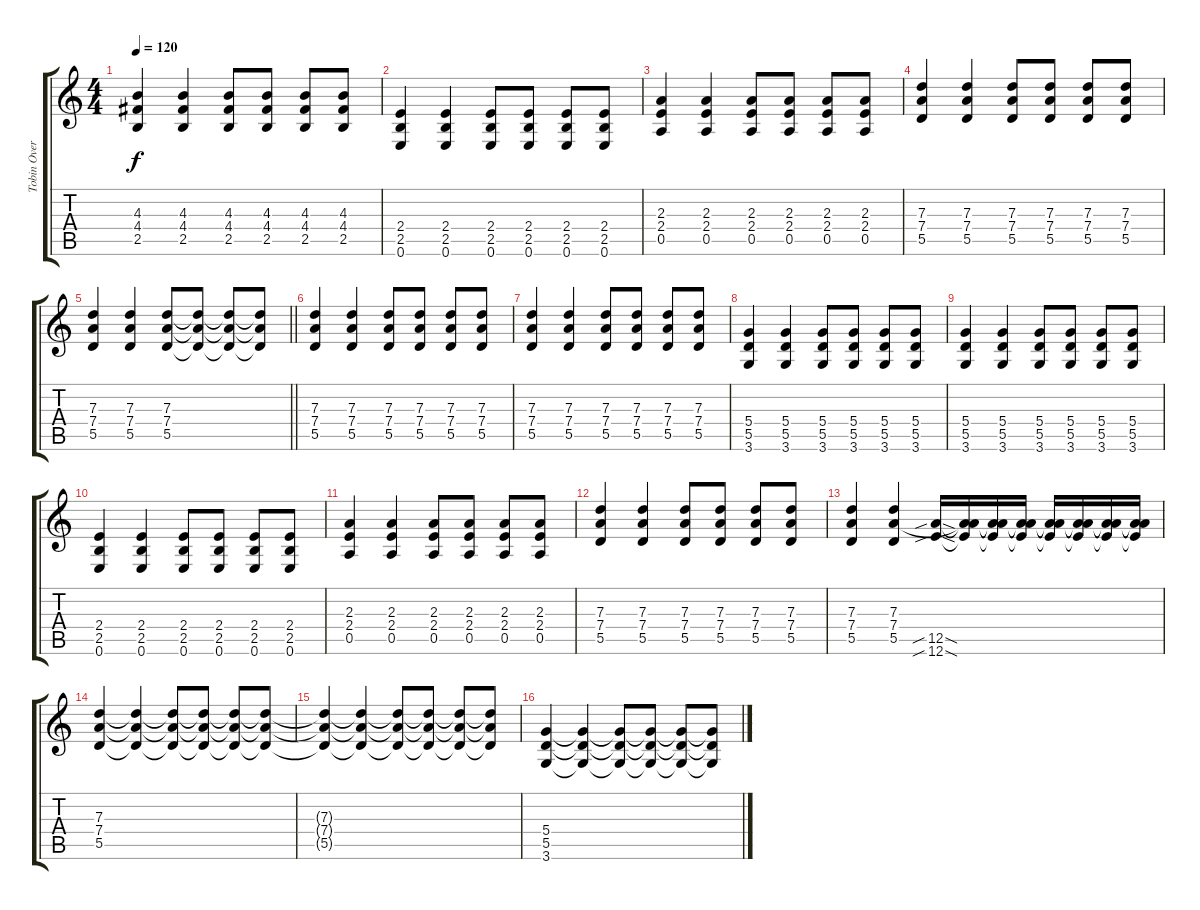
\track ("Tobin Overdub" "Tobin Over") {instrument distortionguitar}
\staff {score tabs}
\tuning (E4 B3 G3 D3 A2 E2) {hide}
\ts (4 4)
\tempo 120
\clef g2
\ks c
(4.3 4.4 2.5).4{dy f} (4.3 4.4 2.5).4 (4.3 4.4 2.5).8 (4.3 4.4 2.5).8 (4.3 4.4 2.5).8 (4.3 4.4 2.5).8 |
(2.4 2.5 0.6).4 (2.4 2.5 0.6).4 (2.4 2.5 0.6).8 (2.4 2.5 0.6).8 (2.4 2.5 0.6).8 (2.4 2.5 0.6).8 |
(2.3 2.4 0.5).4 (2.3 2.4 0.5).4 (2.3 2.4 0.5).8 (2.3 2.4 0.5).8 (2.3 2.4 0.5).8 (2.3 2.4 0.5).8 |
(7.3 7.4 5.5).4 (7.3 7.4 5.5).4 (7.3 7.4 5.5).8 (7.3 7.4 5.5).8 (7.3 7.4 5.5).8 (7.3 7.4 5.5).8 |
\barLineRight lightlight
(7.3 7.4 5.5).4 (7.3 7.4 5.5).4 (7.3 7.4 5.5).8 (7.3{t} 7.4{t} 5.5{t}).8 (7.3{t} 7.4{t} 5.5{t}).8 (7.3{t} 7.4{t} 5.5{t}).8 |
(7.3 7.4 5.5).4{volume 14} (7.3 7.4 5.5).4 (7.3 7.4 5.5).8 (7.3 7.4 5.5).8 (7.3 7.4 5.5).8 (7.3 7.4 5.5).8 |
(7.3 7.4 5.5).4 (7.3 7.4 5.5).4 (7.3 7.4 5.5).8 (7.3 7.4 5.5).8 (7.3 7.4 5.5).8 (7.3 7.4 5.5).8 |
(5.4 5.5 3.6).4 (5.4 5.5 3.6).4 (5.4 5.5 3.6).8 (5.4 5.5 3.6).8 (5.4 5.5 3.6).8 (5.4 5.5 3.6).8 |
(5.4 5.5 3.6).4 (5.4 5.5 3.6).4 (5.4 5.5 3.6).8 (5.4 5.5 3.6).8 (5.4 5.5 3.6).8 (5.4 5.5 3.6).8 |
(2.4 2.5 0.6).4 (2.4 2.5 0.6).4 (2.4 2.5 0.6).8 (2.4 2.5 0.6).8 (2.4 2.5 0.6).8 (2.4 2.5 0.6).8 |
(2.3 2.4 0.5).4 (2.3 2.4 0.5).4 (2.3 2.4 0.5).8 (2.3 2.4 0.5).8 (2.3 2.4 0.5).8 (2.3 2.4 0.5).8 |
(7.3 7.4 5.5).4 (7.3 7.4 5.5).4 (7.3 7.4 5.5).8 (7.3 7.4 5.5).8 (7.3 7.4 5.5).8 (7.3 7.4 5.5).8 |
(7.3 7.4 5.5).4 (7.3 7.4 5.5).4 (12.5{sib sod} 12.6{sib sod}).16 (7.4{t} 12.5{t} 12.6{t}).16 (7.4{t} 12.5{t} 12.6{t}).16 (7.4{t} 12.5{t} 12.6{t}).16 (7.4{t} 12.5{t} 12.6{t}).16 (7.4{t} 12.5{t} 12.6{t}).16 (7.4{t} 12.5{t} 12.6{t}).16 (7.4{t} 12.5{t} 12.6{t}).16 |
(7.3 7.4 5.5).4{volume 14} (7.3{t} 7.4{t} 5.5{t}).4 (7.3{t} 7.4{t} 5.5{t}).8 (7.3{t} 7.4{t} 5.5{t}).8 (7.3{t} 7.4{t} 5.5{t}).8 (7.3{t} 7.4{t} 5.5{t}).8 |
(7.3{t} 7.4{t} 5.5{t}).4 (7.3{t} 7.4{t} 5.5{t}).4 (7.3{t} 7.4{t} 5.5{t}).8 (7.3{t} 7.4{t} 5.5{t}).8 (7.3{t} 7.4{t} 5.5{t}).8 (7.3{t} 7.4{t} 5.5{t}).8 |
(5.4 5.5 3.6).4 (5.4{t} 5.5{t} 3.6{t}).4 (5.4{t} 5.5{t} 3.6{t}).8 (5.4{t} 5.5{t} 3.6{t}).8 (5.4{t} 5.5{t} 3.6{t}).8 (5.4{t} 5.5{t} 3.6{t}).8
